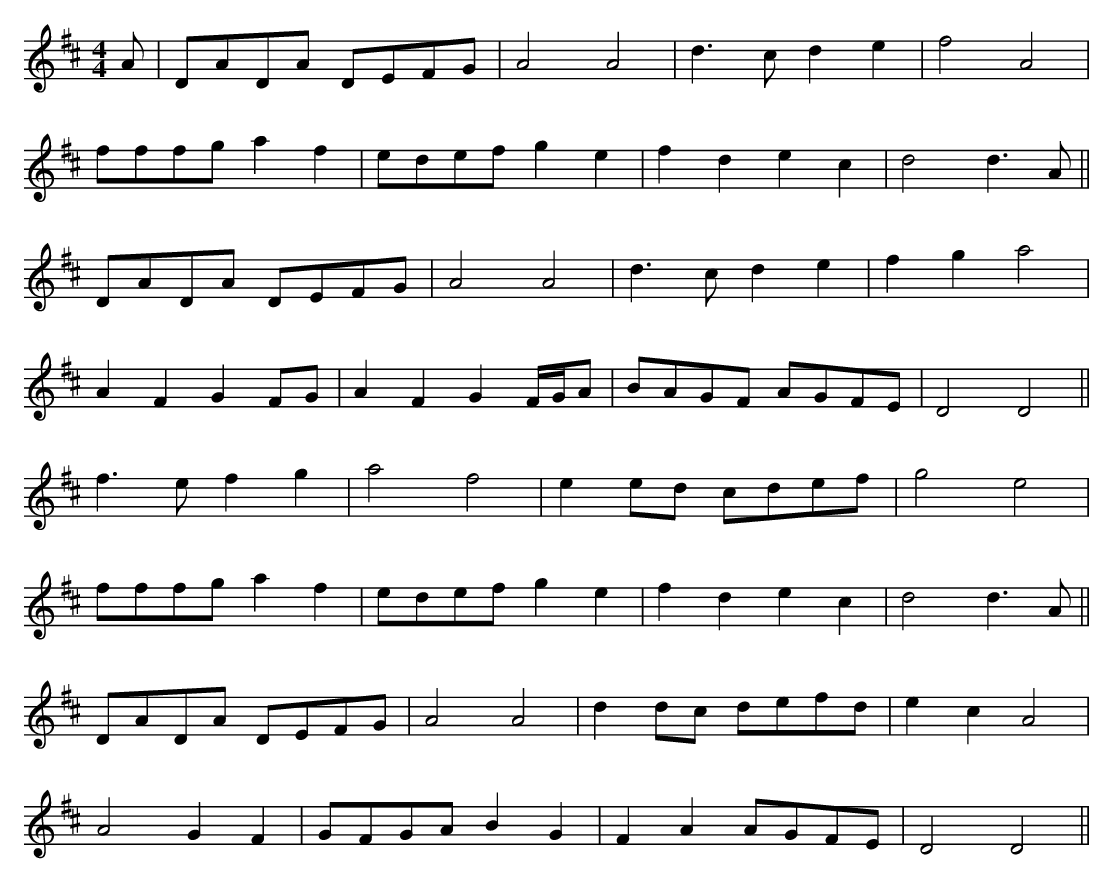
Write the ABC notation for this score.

X:1
M:4/4
K:D
A|DADA DEFG|A4 A4|d3 c d2 e2|f4 A4|
fffg a2 f2|edef g2 e2|f2 d2 e2 c2|d4 d3 A||
DADA DEFG|A4 A4|d3 c d2 e2|f2 g2 a4|
A2 F2 G2 FG|A2 F2 G2 F/G/A|BAGF AGFE|D4 D4||
f3 e f2 g2|a4 f4|e2 ed cdef|g4 e4|
fffg a2 f2|edef g2 e2|f2 d2 e2 c2|d4 d3 A||
DADA DEFG|A4 A4|d2 dc defd|e2 c2 A4|
A4 G2 F2|GFGA B2 G2|F2 A2 AGFE|D4 D4||
